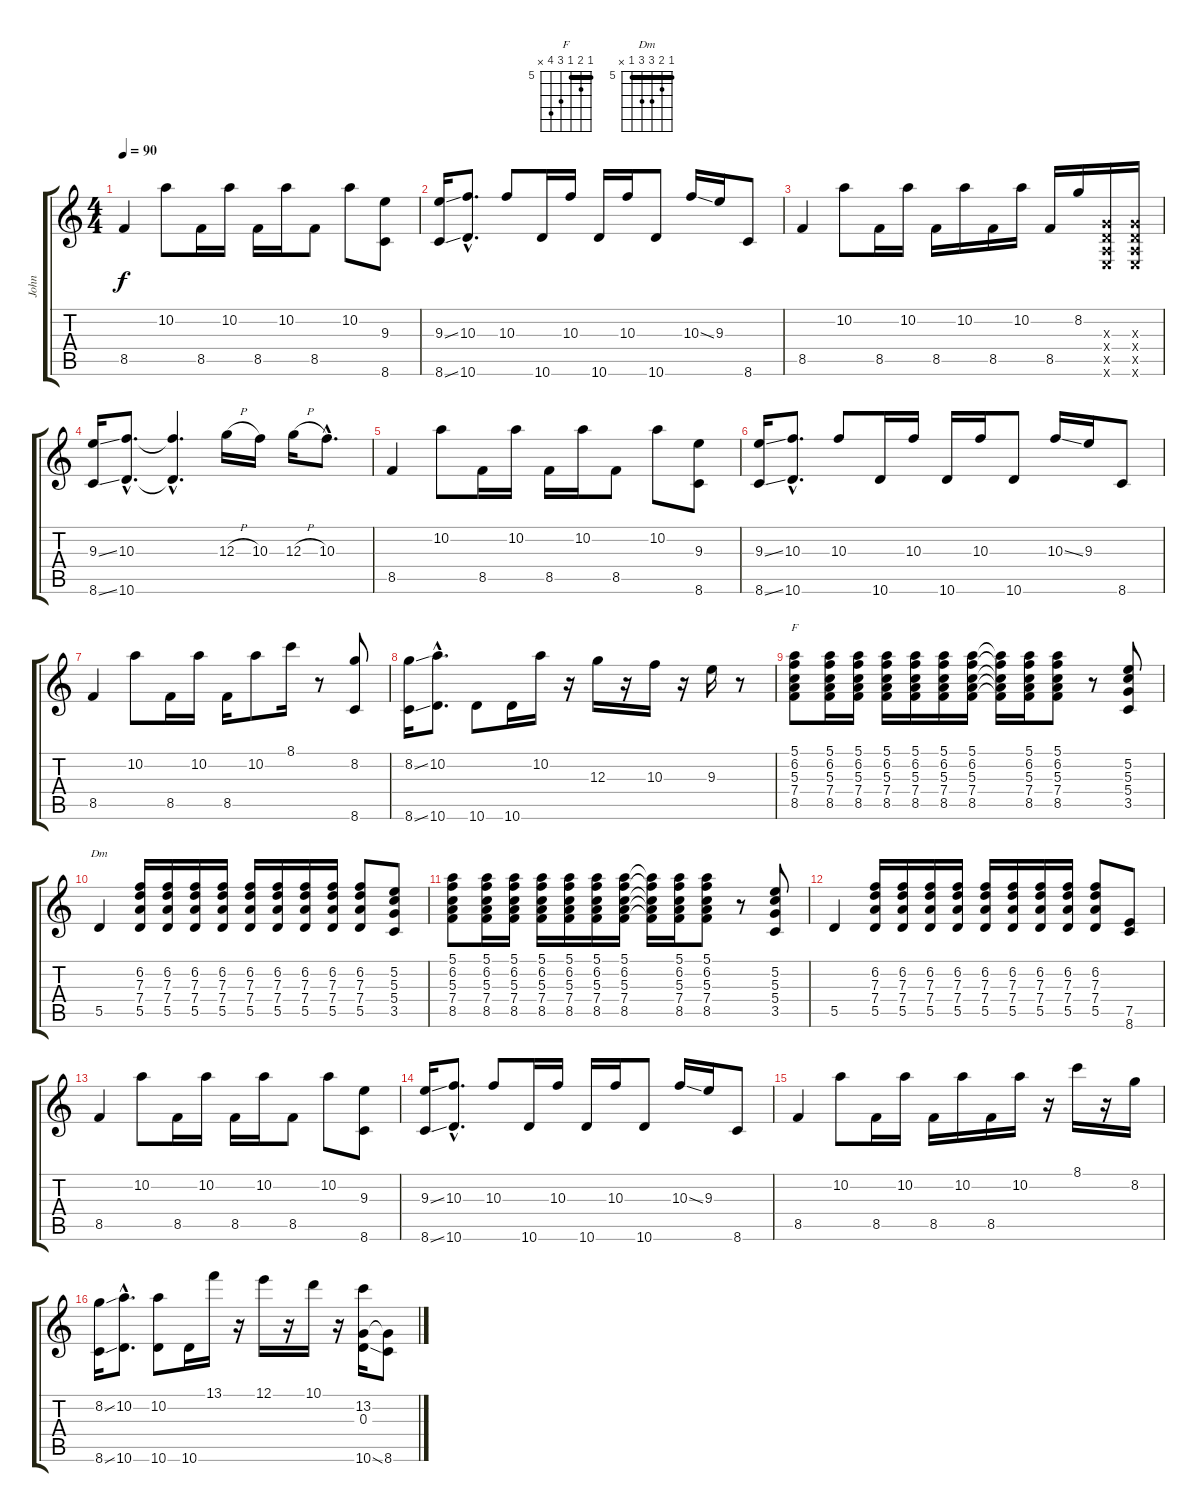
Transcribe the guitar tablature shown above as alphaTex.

\track ("John" "John") {instrument electricguitarclean}
\staff {score tabs}
\tuning (E4 B3 G3 D3 A2 E2) {hide}
\chord ("F" 5 6 5 7 8 x) {firstfret 5 barre 5}
\chord ("Dm" 5 6 7 7 5 x) {firstfret 5 barre 5}
\ts (4 4)
\tempo 90
\clef g2
\ks c
8.5.4{dy f instrument electricguitarclean} 10.2.8 8.5.16 10.2.16 8.5.16 10.2.16 8.5.8 10.2.8 (9.3 8.6).8 |
(9.3{ss} 8.6{ss}).16 (10.3{hac} 10.6{hac}).8{d} 10.3.8 10.6.16 10.3.16 10.6.16 10.3.16 10.6.8 10.3{ss}.16 9.3.16 8.6.8 |
8.5.4 10.2.8 8.5.16 10.2.16 8.5.16 10.2.16 8.5.16 10.2.16 8.5.16 8.2.16 (0.3{x} 0.4{x} 0.5{x} 0.6{x}).16 (0.3{x} 0.4{x} 0.5{x} 0.6{x}).16 |
(9.3{ss} 8.6{ss}).16 (10.3{hac} 10.6{hac}).8{d} (10.3{hac t} 10.6{hac t}).4{d} 12.3{h}.16 10.3.16 12.3{h}.16 10.3{hac}.8{d} |
8.5.4 10.2.8 8.5.16 10.2.16 8.5.16 10.2.16 8.5.8 10.2.8 (9.3 8.6).8 |
(9.3{ss} 8.6{ss}).16 (10.3{hac} 10.6{hac}).8{d} 10.3.8 10.6.16 10.3.16 10.6.16 10.3.16 10.6.8 10.3{ss}.16 9.3.16 8.6.8 |
8.5.4 10.2.8 8.5.16 10.2.16 8.5.16 10.2.8 8.1.16 r.8 (8.2 8.6).8 |
(8.2{ss} 8.6{ss}).16 (10.2{hac} 10.6{hac}).8{d} 10.6.8 10.6.16 10.2.16 r.16 12.3.16 r.16 10.3.16 r.16 9.3.16 r.8 |
(5.1 6.2 5.3 7.4 8.5).8{ch "F"} (5.1 6.2 5.3 7.4 8.5).16 (5.1 6.2 5.3 7.4 8.5).16 (5.1 6.2 5.3 7.4 8.5).16 (5.1 6.2 5.3 7.4 8.5).16 (5.1 6.2 5.3 7.4 8.5).16 (5.1 6.2 5.3 7.4 8.5).16 (5.1{t} 6.2{t} 5.3{t} 7.4{t} 8.5{t}).16 (5.1 6.2 5.3 7.4 8.5).16 (5.1 6.2 5.3 7.4 8.5).8 r.8 (5.2 5.3 5.4 3.5).8 |
5.5.4{ch "Dm"} (6.2 7.3 7.4 5.5).16 (6.2 7.3 7.4 5.5).16 (6.2 7.3 7.4 5.5).16 (6.2 7.3 7.4 5.5).16 (6.2 7.3 7.4 5.5).16 (6.2 7.3 7.4 5.5).16 (6.2 7.3 7.4 5.5).16 (6.2 7.3 7.4 5.5).16 (6.2 7.3 7.4 5.5).8 (5.2 5.3 5.4 3.5).8 |
(5.1 6.2 5.3 7.4 8.5).8 (5.1 6.2 5.3 7.4 8.5).16 (5.1 6.2 5.3 7.4 8.5).16 (5.1 6.2 5.3 7.4 8.5).16 (5.1 6.2 5.3 7.4 8.5).16 (5.1 6.2 5.3 7.4 8.5).16 (5.1 6.2 5.3 7.4 8.5).16 (5.1{t} 6.2{t} 5.3{t} 7.4{t} 8.5{t}).16 (5.1 6.2 5.3 7.4 8.5).16 (5.1 6.2 5.3 7.4 8.5).8 r.8 (5.2 5.3 5.4 3.5).8 |
5.5.4 (6.2 7.3 7.4 5.5).16 (6.2 7.3 7.4 5.5).16 (6.2 7.3 7.4 5.5).16 (6.2 7.3 7.4 5.5).16 (6.2 7.3 7.4 5.5).16 (6.2 7.3 7.4 5.5).16 (6.2 7.3 7.4 5.5).16 (6.2 7.3 7.4 5.5).16 (6.2 7.3 7.4 5.5).8 (7.5 8.6).8 |
8.5.4 10.2.8 8.5.16 10.2.16 8.5.16 10.2.16 8.5.8 10.2.8 (9.3 8.6).8 |
(9.3{ss} 8.6{ss}).16 (10.3{hac} 10.6{hac}).8{d} 10.3.8 10.6.16 10.3.16 10.6.16 10.3.16 10.6.8 10.3{ss}.16 9.3.16 8.6.8 |
8.5.4 10.2.8 8.5.16 10.2.16 8.5.16 10.2.16 8.5.16 10.2.16 r.16 8.1.16 r.16 8.2.16 |
(8.2{ss} 8.6{ss}).16 (10.2{hac} 10.6{hac}).8{d} (10.2 10.6).8 10.6.16 13.1.16 r.16 12.1.16 r.16 10.1.16 r.16 (13.2 0.3 10.6{ss}).16 (0.3{t} 8.6).8
